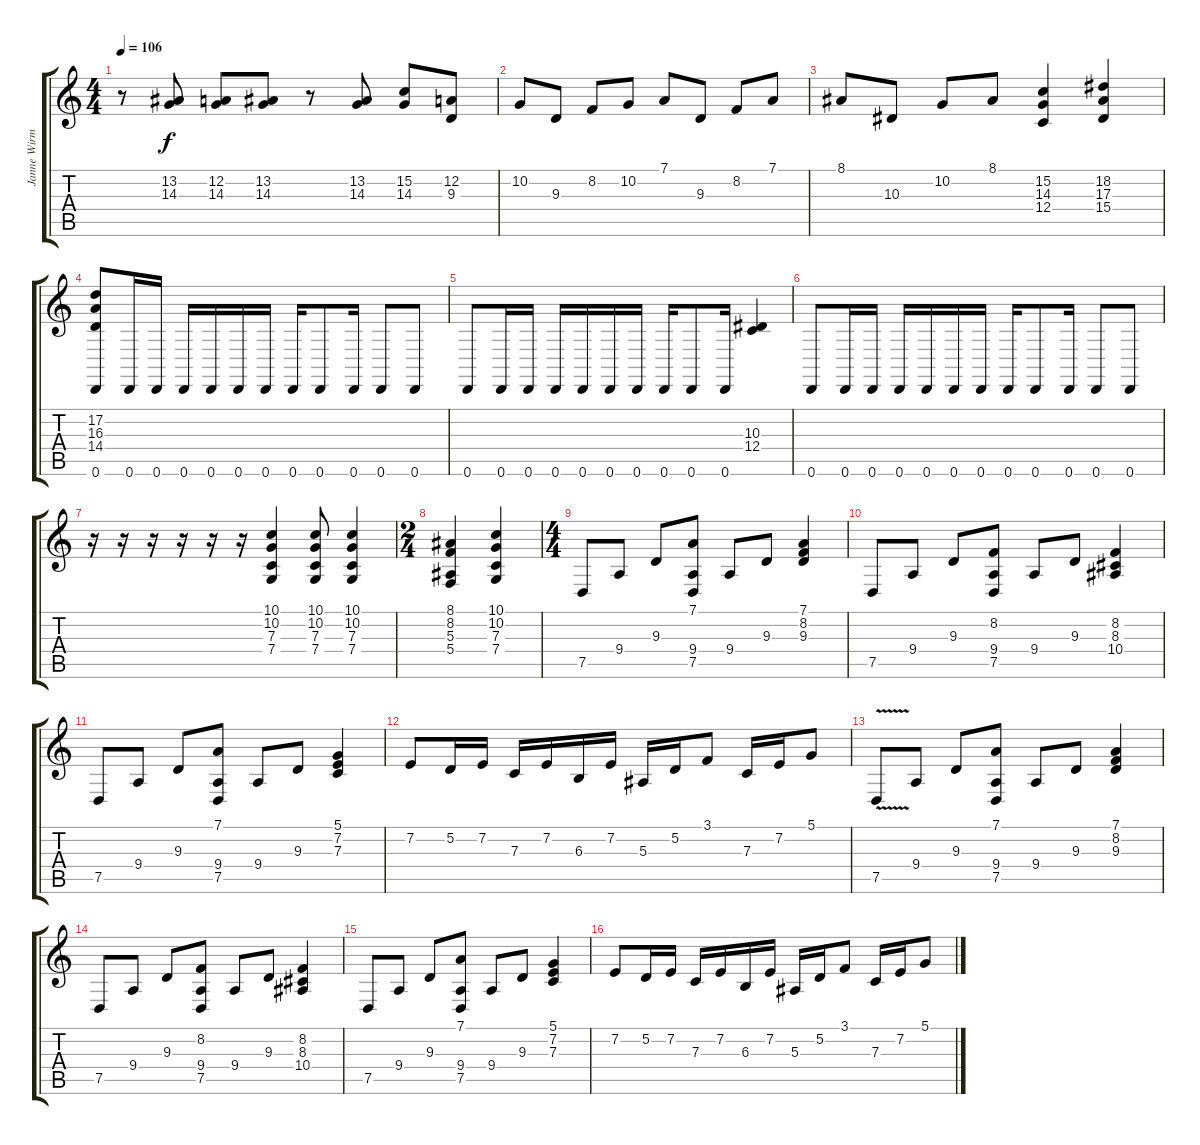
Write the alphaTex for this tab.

\track ("Janne Wirman" "Janne Wirm") {instrument stringensemble1}
\staff {score tabs}
\tuning (D4 A3 F3 C3 G2 D2) {hide}
\ts (4 4)
\tempo 106
\clef g2
\ks c
r.8{dy f} (13.2 14.3).8 (12.2 14.3).8 (13.2 14.3).8 r.8 (13.2 14.3).8 (15.2 14.3).8 (12.2 9.3).8 |
10.2.8 9.3.8 8.2.8 10.2.8 7.1.8 9.3.8 8.2.8 7.1.8 |
8.1.8 10.3.8 10.2.8 8.1.8 (15.2 14.3 12.4).4 (18.2 17.3 15.4).4 |
(17.2 16.3 14.4 0.6).8 0.6.16{volume 16 instrument harpsichord} 0.6.16 0.6.16 0.6.16 0.6.16 0.6.16 0.6.16 0.6.8 0.6.16 0.6.8 0.6.8 |
0.6.8 0.6.16 0.6.16 0.6.16 0.6.16 0.6.16 0.6.16 0.6.16 0.6.8 0.6.16 (10.3 12.4).4 |
0.6.8{volume 16 instrument harpsichord} 0.6.16 0.6.16 0.6.16 0.6.16 0.6.16 0.6.16 0.6.16 0.6.8 0.6.16 0.6.8 0.6.8 |
r.16 r.16 r.16 r.16 r.16 r.16 (10.1 10.2 7.3 7.4).4{volume 13 instrument stringensemble1} (10.1 10.2 7.3 7.4).8 (10.1 10.2 7.3 7.4).4 |
\ts (2 4)
(8.1 8.2 5.3 5.4).4 (10.1 10.2 7.3 7.4).4 |
\ts (4 4)
7.5.8{volume 16} 9.4.8 9.3.8 (7.1 9.4 7.5).8 9.4.8 9.3.8 (7.1 8.2 9.3).4 |
7.5.8 9.4.8 9.3.8 (8.2 9.4 7.5).8 9.4.8 9.3.8 (8.2 8.3 10.4).4 |
7.5.8 9.4.8 9.3.8 (7.1 9.4 7.5).8 9.4.8 9.3.8 (5.1 7.2 7.3).4 |
7.2.8 5.2.16 7.2.16 7.3.16 7.2.16 6.3.16 7.2.16 5.3.16 5.2.16 3.1.8 7.3.16 7.2.16 5.1.8 |
7.5{v}.8{volume 16} 9.4.8 9.3.8 (7.1 9.4 7.5).8 9.4.8 9.3.8 (7.1 8.2 9.3).4 |
7.5.8 9.4.8 9.3.8 (8.2 9.4 7.5).8 9.4.8 9.3.8 (8.2 8.3 10.4).4 |
7.5.8 9.4.8 9.3.8 (7.1 9.4 7.5).8 9.4.8 9.3.8 (5.1 7.2 7.3).4 |
7.2.8 5.2.16 7.2.16 7.3.16 7.2.16 6.3.16 7.2.16 5.3.16 5.2.16 3.1.8 7.3.16 7.2.16 5.1.8
